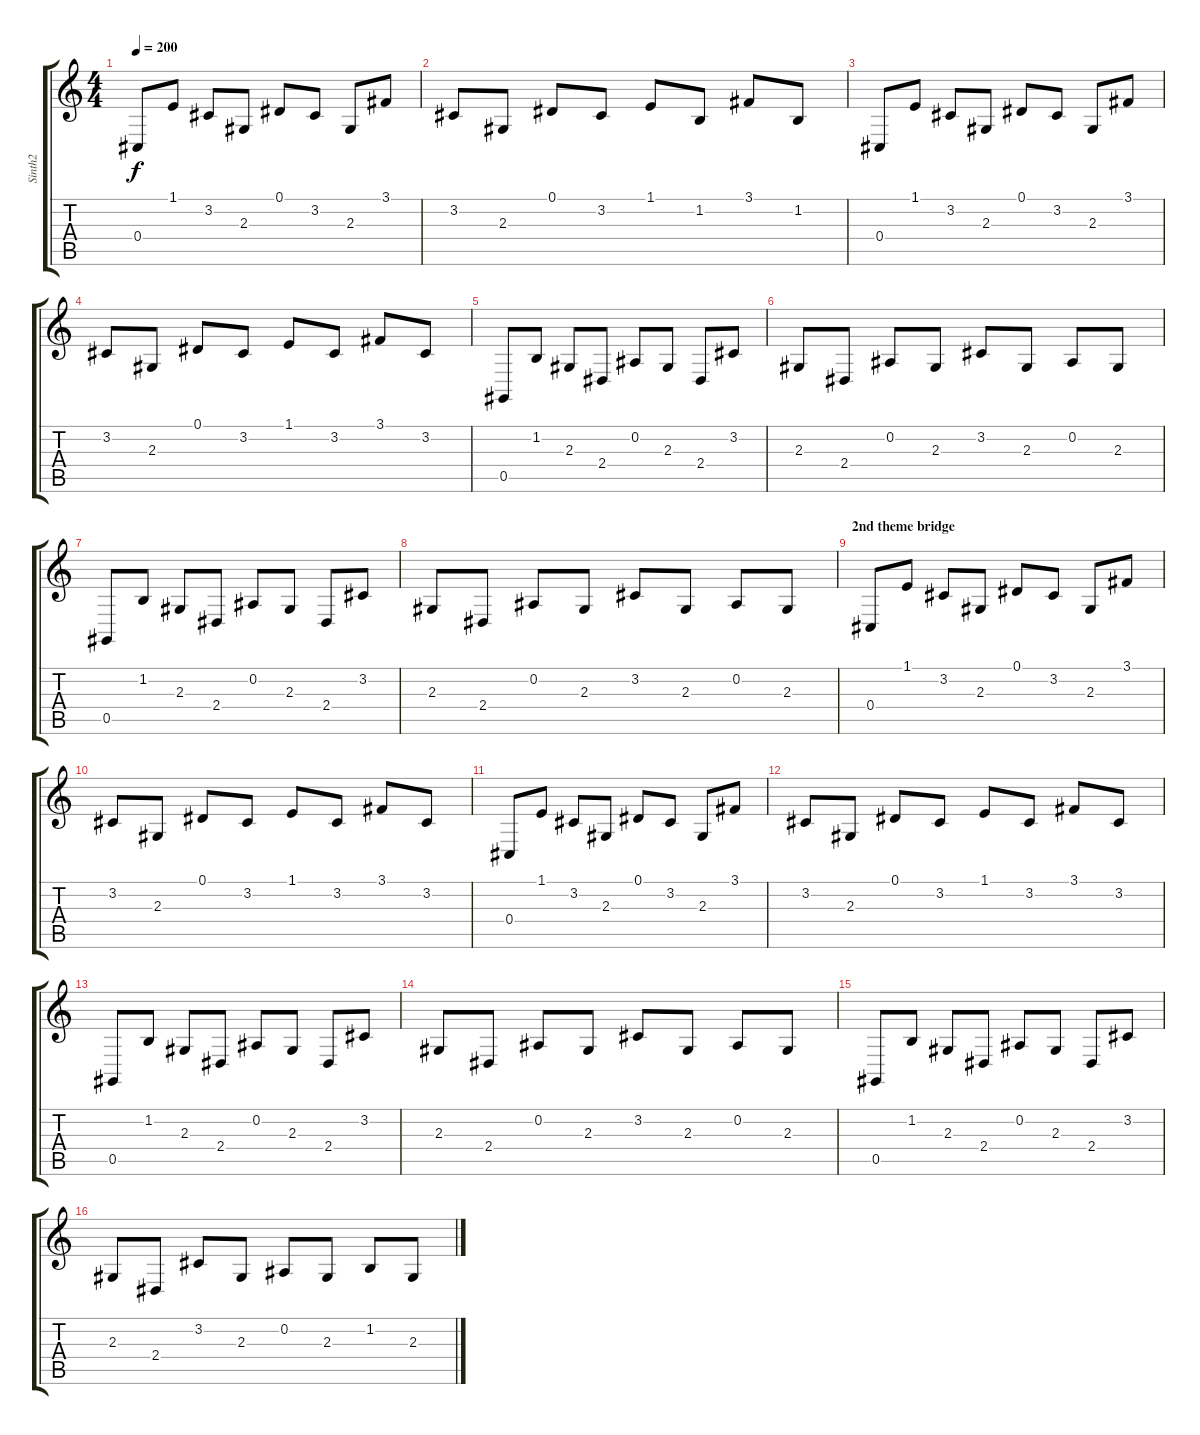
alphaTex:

\track ("Sinth2" "Sinth2") {instrument lead8bassandlead}
\staff {score tabs}
\tuning (Eb4 Bb3 Gb3 Db3 Ab2 Eb2) {hide}
\ts (4 4)
\tempo 200
\clef g2
\ks c
0.4.8{dy f} 1.1.8 3.2.8 2.3.8 0.1.8 3.2.8 2.3.8 3.1.8 |
3.2.8 2.3.8 0.1.8 3.2.8 1.1.8 1.2.8 3.1.8 1.2.8 |
0.4.8 1.1.8 3.2.8 2.3.8 0.1.8 3.2.8 2.3.8 3.1.8 |
3.2.8 2.3.8 0.1.8 3.2.8 1.1.8 3.2.8 3.1.8 3.2.8 |
0.5.8 1.2.8 2.3.8 2.4.8 0.2.8 2.3.8 2.4.8 3.2.8 |
2.3.8 2.4.8 0.2.8 2.3.8 3.2.8 2.3.8 0.2.8 2.3.8 |
0.5.8 1.2.8 2.3.8 2.4.8 0.2.8 2.3.8 2.4.8 3.2.8 |
2.3.8 2.4.8 0.2.8 2.3.8 3.2.8 2.3.8 0.2.8 2.3.8 |
\section ("" "2nd theme bridge")
0.4.8 1.1.8 3.2.8 2.3.8 0.1.8 3.2.8 2.3.8 3.1.8 |
3.2.8 2.3.8 0.1.8 3.2.8 1.1.8 3.2.8 3.1.8 3.2.8 |
0.4.8 1.1.8 3.2.8 2.3.8 0.1.8 3.2.8 2.3.8 3.1.8 |
3.2.8 2.3.8 0.1.8 3.2.8 1.1.8 3.2.8 3.1.8 3.2.8 |
0.5.8 1.2.8 2.3.8 2.4.8 0.2.8 2.3.8 2.4.8 3.2.8 |
2.3.8 2.4.8 0.2.8 2.3.8 3.2.8 2.3.8 0.2.8 2.3.8 |
0.5.8 1.2.8 2.3.8 2.4.8 0.2.8 2.3.8 2.4.8 3.2.8 |
2.3.8 2.4.8 3.2.8 2.3.8 0.2.8 2.3.8 1.2.8 2.3.8
